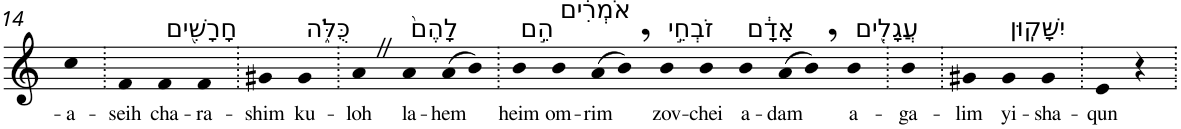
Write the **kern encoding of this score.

**kern	**text
*part1	*part1
*staff1	*staff1
*I"Piano	*
*I'Pno	*
!!LO:PB:g=z
*clefG2	*
*k[]	*
=14	=14
!	!LO:LY:b
4cc	-a-
=15.	=15.
!	!LO:LY:b
4f	-seih
!LO:TX:a:t=חָרָשִׁ֖ים	!
!	!LO:LY:b
4f	cha-
!	!LO:LY:b
4f	-ra-
=16.	=16.
!	!LO:LY:b
4g#X	-shim
!LO:TX:a:t=כֻּלֹּ֑ה	!
!	!LO:LY:b
4g#	ku-
=17.	=17.
!	!LO:LY:b
4aZ	-loh
!LO:TX:a:t=לָהֶם֙	!
!	!LO:LY:b
4a	la-
!	!LO:LY:b
(>8a	-hem
8b)	.
=18.	=18.
!LO:TX:a:t=הֵ֣ם	!
!	!LO:LY:b
4b	heim
!LO:TX:a:t=אֹמְרִ֔ים	!
!	!LO:LY:b
4b	om-
!	!LO:LY:b
(>8a	-rim
8b,)	.
!LO:TX:a:t=זֹבְחֵ֣י	!
!	!LO:LY:b
4b	zov-
!	!LO:LY:b
4b	-chei
!LO:TX:a:t=אָדָ֔ם	!
!	!LO:LY:b
4b	a-
!	!LO:LY:b
(>8a	-dam
8b,)	.
!LO:TX:a:t=עֲגָלִ֖ים	!
!	!LO:LY:b
4b	a-
=19.	=19.
!	!LO:LY:b
4b	-ga-
=20.	=20.
!	!LO:LY:b
4g#X	-lim
!LO:TX:a:t=יִשָּׁקֽוּן	!
!	!LO:LY:b
4g#	yi-
!	!LO:LY:b
4g#	-sha-
=21.	=21.
!	!LO:LY:b
4e	-qun
4r	.
=.	=.
*-	*-
